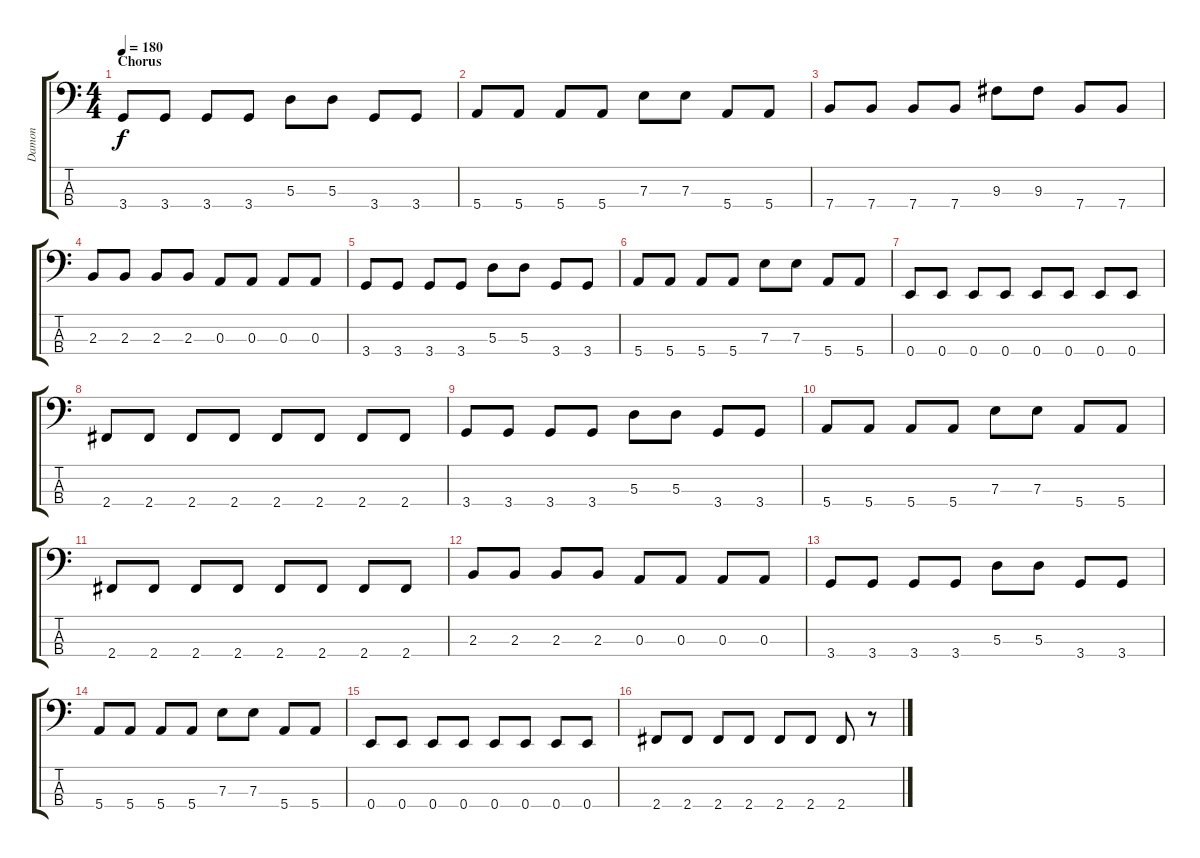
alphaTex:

\track ("Damon" "Damon") {instrument acousticbass}
\staff {score tabs}
\tuning (G2 D2 A1 E1) {hide}
\ts (4 4)
\section ("" "Chorus")
\tempo 180
\clef f4
\ks c
3.4.8{dy f} 3.4.8 3.4.8 3.4.8 5.3.8 5.3.8 3.4.8 3.4.8 |
5.4.8 5.4.8 5.4.8 5.4.8 7.3.8 7.3.8 5.4.8 5.4.8 |
7.4.8 7.4.8 7.4.8 7.4.8 9.3.8 9.3.8 7.4.8 7.4.8 |
2.3.8 2.3.8 2.3.8 2.3.8 0.3.8 0.3.8 0.3.8 0.3.8 |
3.4.8 3.4.8 3.4.8 3.4.8 5.3.8 5.3.8 3.4.8 3.4.8 |
5.4.8 5.4.8 5.4.8 5.4.8 7.3.8 7.3.8 5.4.8 5.4.8 |
0.4.8 0.4.8 0.4.8 0.4.8 0.4.8 0.4.8 0.4.8 0.4.8 |
2.4.8 2.4.8 2.4.8 2.4.8 2.4.8 2.4.8 2.4.8 2.4.8 |
3.4.8 3.4.8 3.4.8 3.4.8 5.3.8 5.3.8 3.4.8 3.4.8 |
5.4.8 5.4.8 5.4.8 5.4.8 7.3.8 7.3.8 5.4.8 5.4.8 |
2.4.8 2.4.8 2.4.8 2.4.8 2.4.8 2.4.8 2.4.8 2.4.8 |
2.3.8 2.3.8 2.3.8 2.3.8 0.3.8 0.3.8 0.3.8 0.3.8 |
3.4.8 3.4.8 3.4.8 3.4.8 5.3.8 5.3.8 3.4.8 3.4.8 |
5.4.8 5.4.8 5.4.8 5.4.8 7.3.8 7.3.8 5.4.8 5.4.8 |
0.4.8 0.4.8 0.4.8 0.4.8 0.4.8 0.4.8 0.4.8 0.4.8 |
2.4.8 2.4.8 2.4.8 2.4.8 2.4.8 2.4.8 2.4.8 r.8
